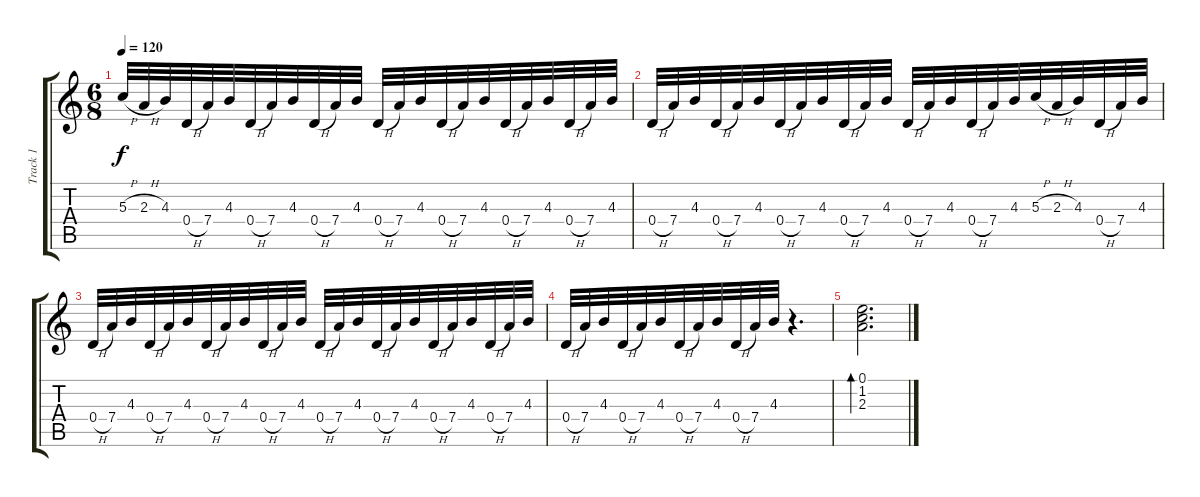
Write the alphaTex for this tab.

\track ("Track 1" "Track 1") {instrument acousticguitarsteel}
\staff {score tabs}
\tuning (E4 B3 G3 D3 A2 D2) {hide}
\ts (6 8)
\tempo 120
\clef g2
\ks c
5.3{h}.32{dy f} 2.3{h}.32 4.3.32 0.4{h}.32 7.4.32 4.3.32 0.4{h}.32 7.4.32 4.3.32 0.4{h}.32 7.4.32 4.3.32 0.4{h}.32 7.4.32 4.3.32 0.4{h}.32 7.4.32 4.3.32 0.4{h}.32 7.4.32 4.3.32 0.4{h}.32 7.4.32 4.3.32 |
0.4{h}.32 7.4.32 4.3.32 0.4{h}.32 7.4.32 4.3.32 0.4{h}.32 7.4.32 4.3.32 0.4{h}.32 7.4.32 4.3.32 0.4{h}.32 7.4.32 4.3.32 0.4{h}.32 7.4.32 4.3.32 5.3{h}.32 2.3{h}.32 4.3.32 0.4{h}.32 7.4.32 4.3.32 |
0.4{h}.32 7.4.32 4.3.32 0.4{h}.32 7.4.32 4.3.32 0.4{h}.32 7.4.32 4.3.32 0.4{h}.32 7.4.32 4.3.32 0.4{h}.32 7.4.32 4.3.32 0.4{h}.32 7.4.32 4.3.32 0.4{h}.32 7.4.32 4.3.32 0.4{h}.32 7.4.32 4.3.32 |
0.4{h}.32 7.4.32 4.3.32 0.4{h}.32 7.4.32 4.3.32 0.4{h}.32 7.4.32 4.3.32 0.4{h}.32 7.4.32 4.3.32 r.4{d} |
(0.1 1.2 2.3).2{d bd 60}
